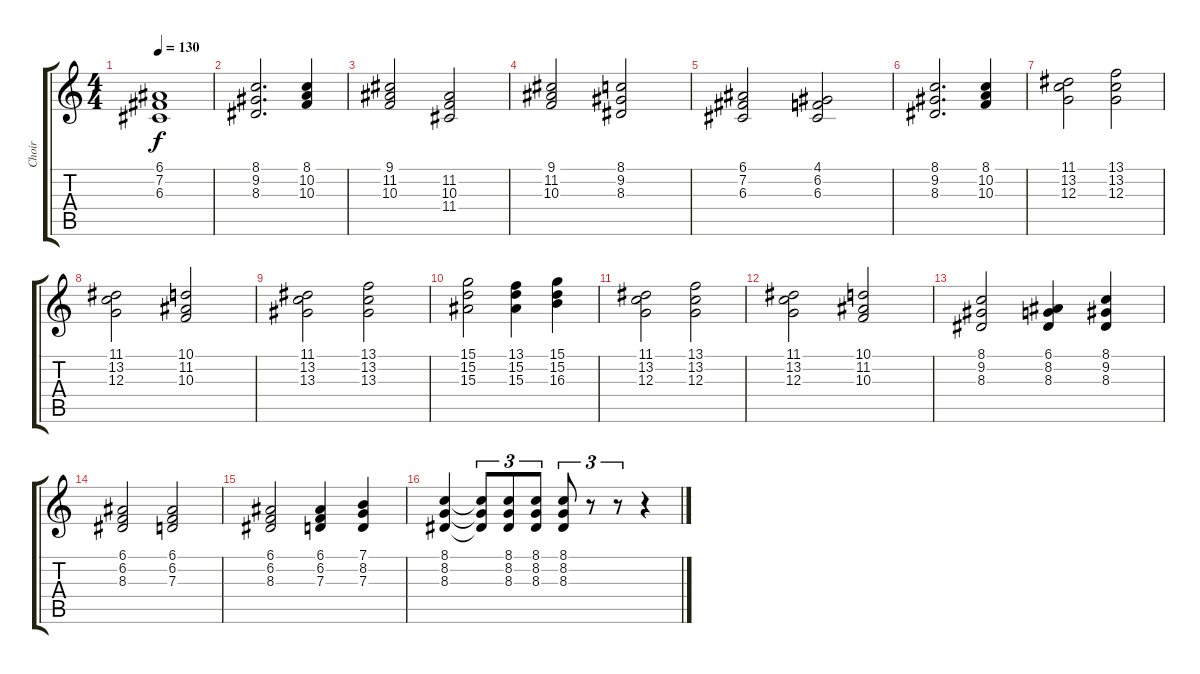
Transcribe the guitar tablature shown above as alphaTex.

\track ("Choir" "Choir") {instrument choiraahs}
\staff {score tabs}
\tuning (E4 B3 G3 D3 A2 E2) {hide}
\ts (4 4)
\tempo 130
\clef g2
\ks c
(6.1 7.2 6.3).1{dy f} |
(8.1 9.2 8.3).2{d} (8.1 10.2 10.3).4 |
(9.1 11.2 10.3).2 (11.2 10.3 11.4).2 |
(9.1 11.2 10.3).2 (8.1 9.2 8.3).2 |
(6.1 7.2 6.3).2 (4.1 6.2 6.3).2 |
(8.1 9.2 8.3).2{d} (8.1 10.2 10.3).4 |
(11.1 13.2 12.3).2 (13.1 13.2 12.3).2 |
(11.1 13.2 12.3).2 (10.1 11.2 10.3).2 |
(11.1 13.2 13.3).2 (13.1 13.2 13.3).2 |
(15.1 15.2 15.3).2 (13.1 15.2 15.3).4 (15.1 15.2 16.3).4 |
(11.1 13.2 12.3).2 (13.1 13.2 12.3).2 |
(11.1 13.2 12.3).2 (10.1 11.2 10.3).2 |
(8.1 9.2 8.3).2 (6.1 8.2 8.3).4 (8.1 9.2 8.3).4 |
(6.1 6.2 8.3).2 (6.1 6.2 7.3).2 |
(6.1 6.2 8.3).2 (6.1 6.2 7.3).4 (7.1 8.2 7.3).4 |
(8.1 8.2 8.3).4 (8.1{t} 8.2{t} 8.3{t}).8{tu (3 2)} (8.1 8.2 8.3).8{tu (3 2)} (8.1 8.2 8.3).8{tu (3 2)} (8.1 8.2 8.3).8{tu (3 2)} r.8{tu (3 2)} r.8{tu (3 2)} r.4
